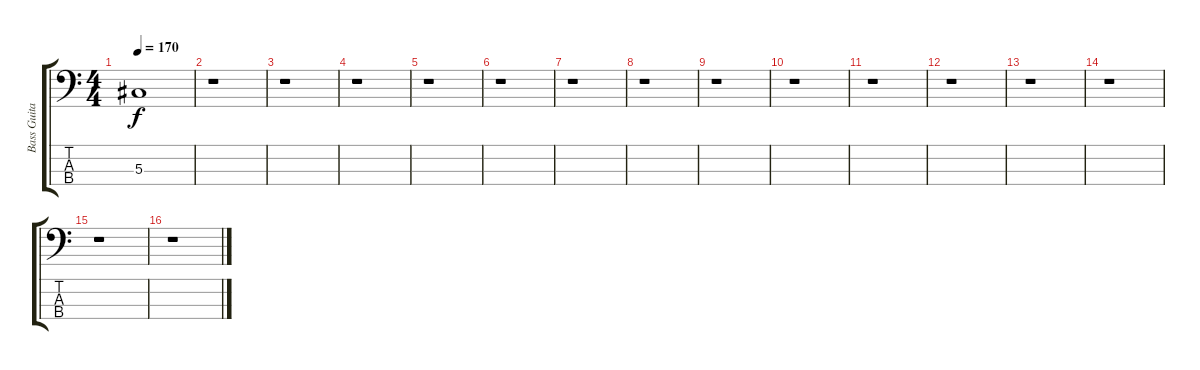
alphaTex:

\track ("Bass Guitar" "Bass Guita") {instrument electricbassfinger}
\staff {score tabs}
\tuning (Gb2 Db2 Ab1 Eb1) {hide}
\ts (4 4)
\tempo 170
\clef f4
\ks c
5.3.1{dy f} |
r.1 |
r.1 |
r.1 |
r.1 |
r.1 |
r.1 |
r.1 |
r.1 |
r.1 |
r.1 |
r.1 |
r.1 |
r.1 |
r.1 |
r.1
